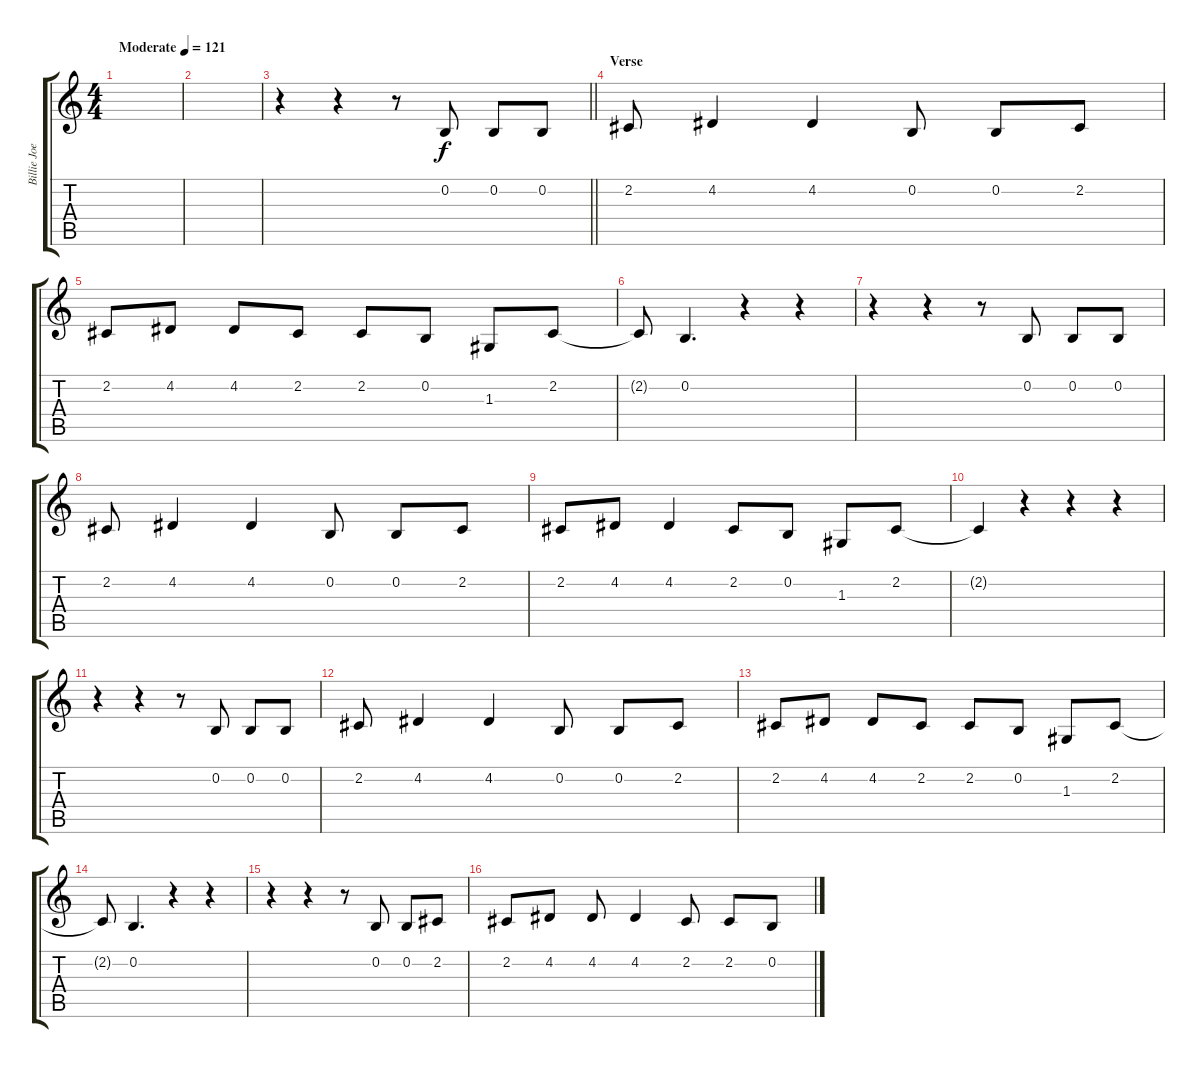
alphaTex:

\track ("Billie Joe Armstrong - Vocals" "Billie Joe") {instrument altosax}
\staff {score tabs}
\tuning (E4 B3 G3 D3 A2 E2) {hide}
\ts (4 4)
\tempo (121 "Moderate")
\clef g2
\ks c
|
|
\barLineRight lightlight
r.4 r.4 r.8 0.2.8 0.2.8 0.2.8 |
\section ("" "Verse")
2.2.8 4.2.4 4.2.4 0.2.8 0.2.8 2.2.8 |
2.2.8 4.2.8 4.2.8 2.2.8 2.2.8 0.2.8 1.3.8 2.2.8 |
2.2{t}.8 0.2.4{d} r.4 r.4 |
r.4 r.4 r.8 0.2.8 0.2.8 0.2.8 |
2.2.8 4.2.4 4.2.4 0.2.8 0.2.8 2.2.8 |
2.2.8 4.2.8 4.2.4 2.2.8 0.2.8 1.3.8 2.2.8 |
2.2{t}.4 r.4 r.4 r.4 |
r.4 r.4 r.8 0.2.8 0.2.8 0.2.8 |
2.2.8 4.2.4 4.2.4 0.2.8 0.2.8 2.2.8 |
2.2.8 4.2.8 4.2.8 2.2.8 2.2.8 0.2.8 1.3.8 2.2.8 |
2.2{t}.8 0.2.4{d} r.4 r.4 |
r.4 r.4 r.8 0.2.8 0.2.8 2.2.8 |
2.2.8 4.2.8 4.2.8 4.2.4 2.2.8 2.2.8 0.2.8
